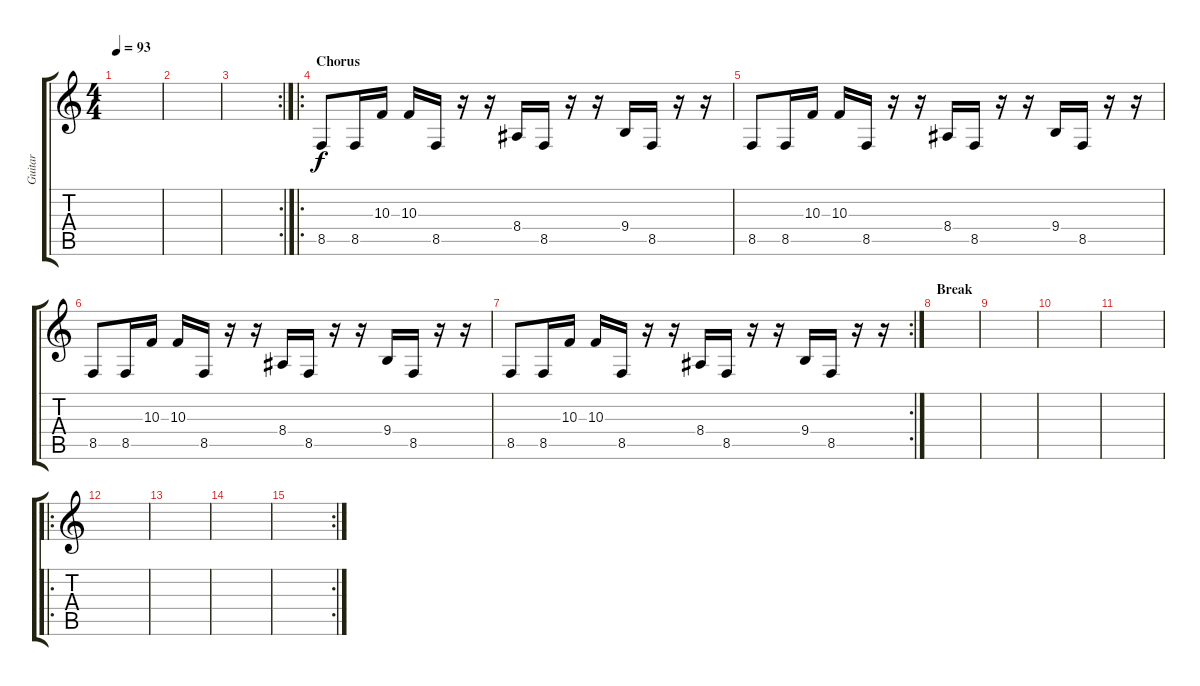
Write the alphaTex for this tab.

\track ("Guitar" "Guitar") {instrument lead5charang}
\staff {score tabs}
\tuning (E4 B3 G3 D3 A2 E2) {hide}
\ts (4 4)
\tempo 93
\clef g2
\ks c
|
|
\rc 2
|
\ro
\section ("" "Chorus")
8.5.8 8.5.16 10.3.16 10.3.16 8.5.16 r.16 r.16 8.4.16 8.5.16 r.16 r.16 9.4.16 8.5.16 r.16 r.16 |
8.5.8 8.5.16 10.3.16 10.3.16 8.5.16 r.16 r.16 8.4.16 8.5.16 r.16 r.16 9.4.16 8.5.16 r.16 r.16 |
8.5.8 8.5.16 10.3.16 10.3.16 8.5.16 r.16 r.16 8.4.16 8.5.16 r.16 r.16 9.4.16 8.5.16 r.16 r.16 |
\rc 2
8.5.8 8.5.16 10.3.16 10.3.16 8.5.16 r.16 r.16 8.4.16 8.5.16 r.16 r.16 9.4.16 8.5.16 r.16 r.16 |
\section ("" "Break")
|
|
|
|
\ro
|
|
|
\rc 2
